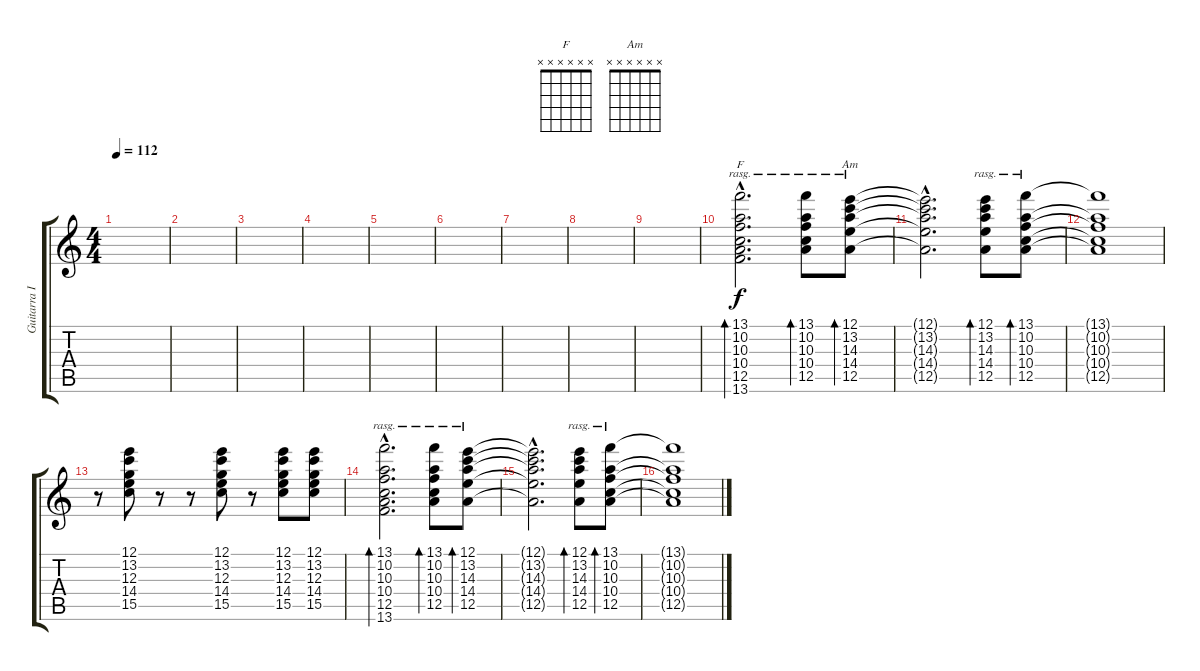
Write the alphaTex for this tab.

\track ("Guitarra I (Rafa Gutierrez)" "Guitarra I") {instrument electricguitarclean}
\staff {score tabs}
\tuning (E4 B3 G3 D3 A2 E2) {hide}
\chord ("F" x x x x x x)
\chord ("Am" x x x x x x)
\ts (4 4)
\tempo 112
\clef g2
\ks c
|
|
|
|
|
|
|
|
|
(13.1{hac} 10.2{hac} 10.3{hac} 10.4{hac} 12.5{hac} 13.6{hac}).2{d bd 60 ch "F" rasg ii volume 16 instrument electricguitarclean} (13.1 10.2 10.3 10.4 12.5).8{bd 120 rasg ii} (12.1 13.2 14.3 14.4 12.5).8{bd 120 ch "Am" rasg ii} |
(12.1{hac t} 13.2{hac t} 14.3{hac t} 14.4{hac t} 12.5{hac t}).2{d} (12.1 13.2 14.3 14.4 12.5).8{bd 120 rasg ii} (13.1 10.2 10.3 10.4 12.5).8{bd 120 rasg ii} |
(13.1{t} 10.2{t} 10.3{t} 10.4{t} 12.5{t}).1 |
r.8 (12.1 13.2 12.3 14.4 15.5).8 r.8 r.8 (12.1 13.2 12.3 14.4 15.5).8 r.8 (12.1 13.2 12.3 14.4 15.5).8 (12.1 13.2 12.3 14.4 15.5).8 |
(13.1{hac} 10.2{hac} 10.3{hac} 10.4{hac} 12.5{hac} 13.6{hac}).2{d bd 60 rasg ii volume 16 instrument electricguitarclean} (13.1 10.2 10.3 10.4 12.5).8{bd 120 rasg ii} (12.1 13.2 14.3 14.4 12.5).8{bd 120 rasg ii} |
(12.1{hac t} 13.2{hac t} 14.3{hac t} 14.4{hac t} 12.5{hac t}).2{d} (12.1 13.2 14.3 14.4 12.5).8{bd 120 rasg ii} (13.1 10.2 10.3 10.4 12.5).8{bd 120 rasg ii} |
(13.1{t} 10.2{t} 10.3{t} 10.4{t} 12.5{t}).1
